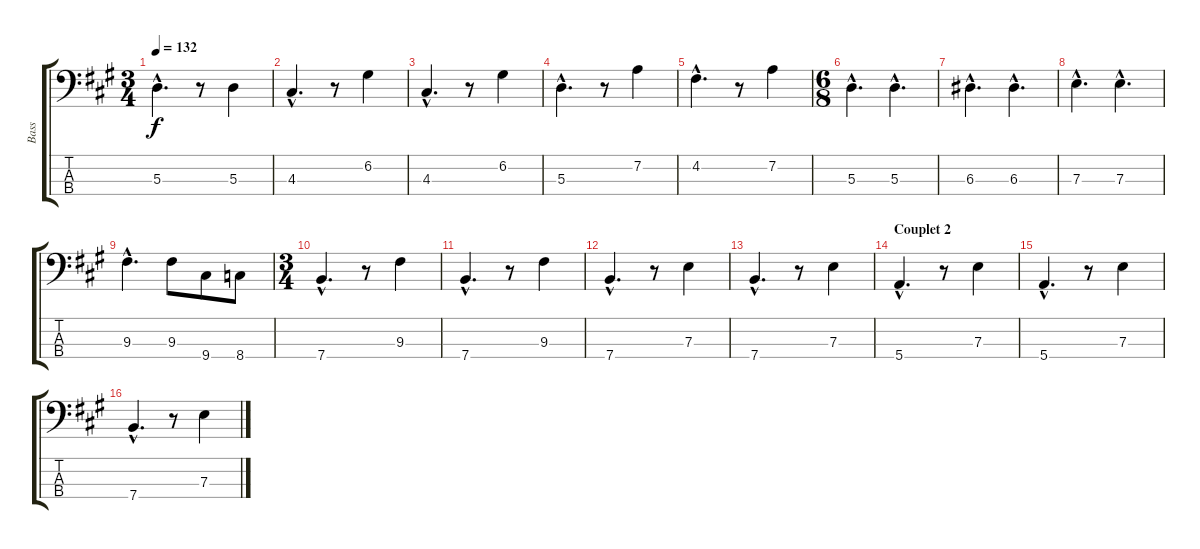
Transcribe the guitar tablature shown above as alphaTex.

\track ("Bass" "Bass") {instrument acousticbass}
\staff {score tabs}
\tuning (G2 D2 A1 E1) {hide}
\ts (3 4)
\tempo 132
\clef f4
\ks a
5.3{hac}.4{d dy f} r.8 5.3.4 |
4.3{hac}.4{d} r.8 6.2.4 |
4.3{hac}.4{d} r.8 6.2.4 |
5.3{hac}.4{d} r.8 7.2.4 |
4.2{hac}.4{d} r.8 7.2.4 |
\ts (6 8)
5.3{hac}.4{d} 5.3{hac}.4{d} |
6.3{hac}.4{d} 6.3{hac}.4{d} |
7.3{hac}.4{d} 7.3{hac}.4{d} |
9.3{hac}.4{d} 9.3.8 9.4.8 8.4.8 |
\ts (3 4)
7.4{hac}.4{d} r.8 9.3.4 |
7.4{hac}.4{d} r.8 9.3.4 |
7.4{hac}.4{d} r.8 7.3.4 |
7.4{hac}.4{d} r.8 7.3.4 |
\section ("" "Couplet 2")
5.4{hac}.4{d} r.8 7.3.4 |
5.4{hac}.4{d} r.8 7.3.4 |
7.4{hac}.4{d} r.8 7.3.4
